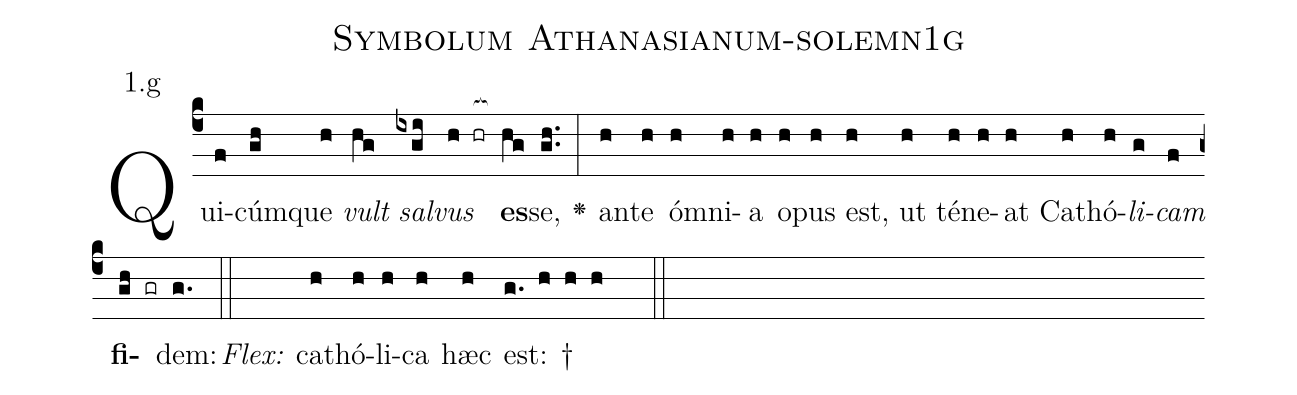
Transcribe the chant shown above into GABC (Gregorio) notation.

name: Symbolum Athanasianum-solemn1g;
annotation: 1.g;
%%
(c4)Qui(f)cúm(gh)que(h) <i>vult</i>(hg) <i>sal</i>(ixgi)<i>vus</i>(h hr[ocb:1{]) <b>es</b>(hg[ocb:0}])se,(gh..) <v>\greheightstar</v>(:) an(h)te(h) óm(h)ni(h)a(h) o(h)pus(h) est,(h) ut(h) té(h)ne(h)at(h) Ca(h)thó(h)<i>li</i>(g)<i>cam</i>(f) <b>fi</b>(gh gr)dem:(g.) (::)
<i>Flex:</i>()  ca(h)thó(h)li(h)ca(h) hæc(h) est: †(g. h h h  ::)

%E(h) u(h) o(g) u(f) a(gh) e.(g.) (::)
